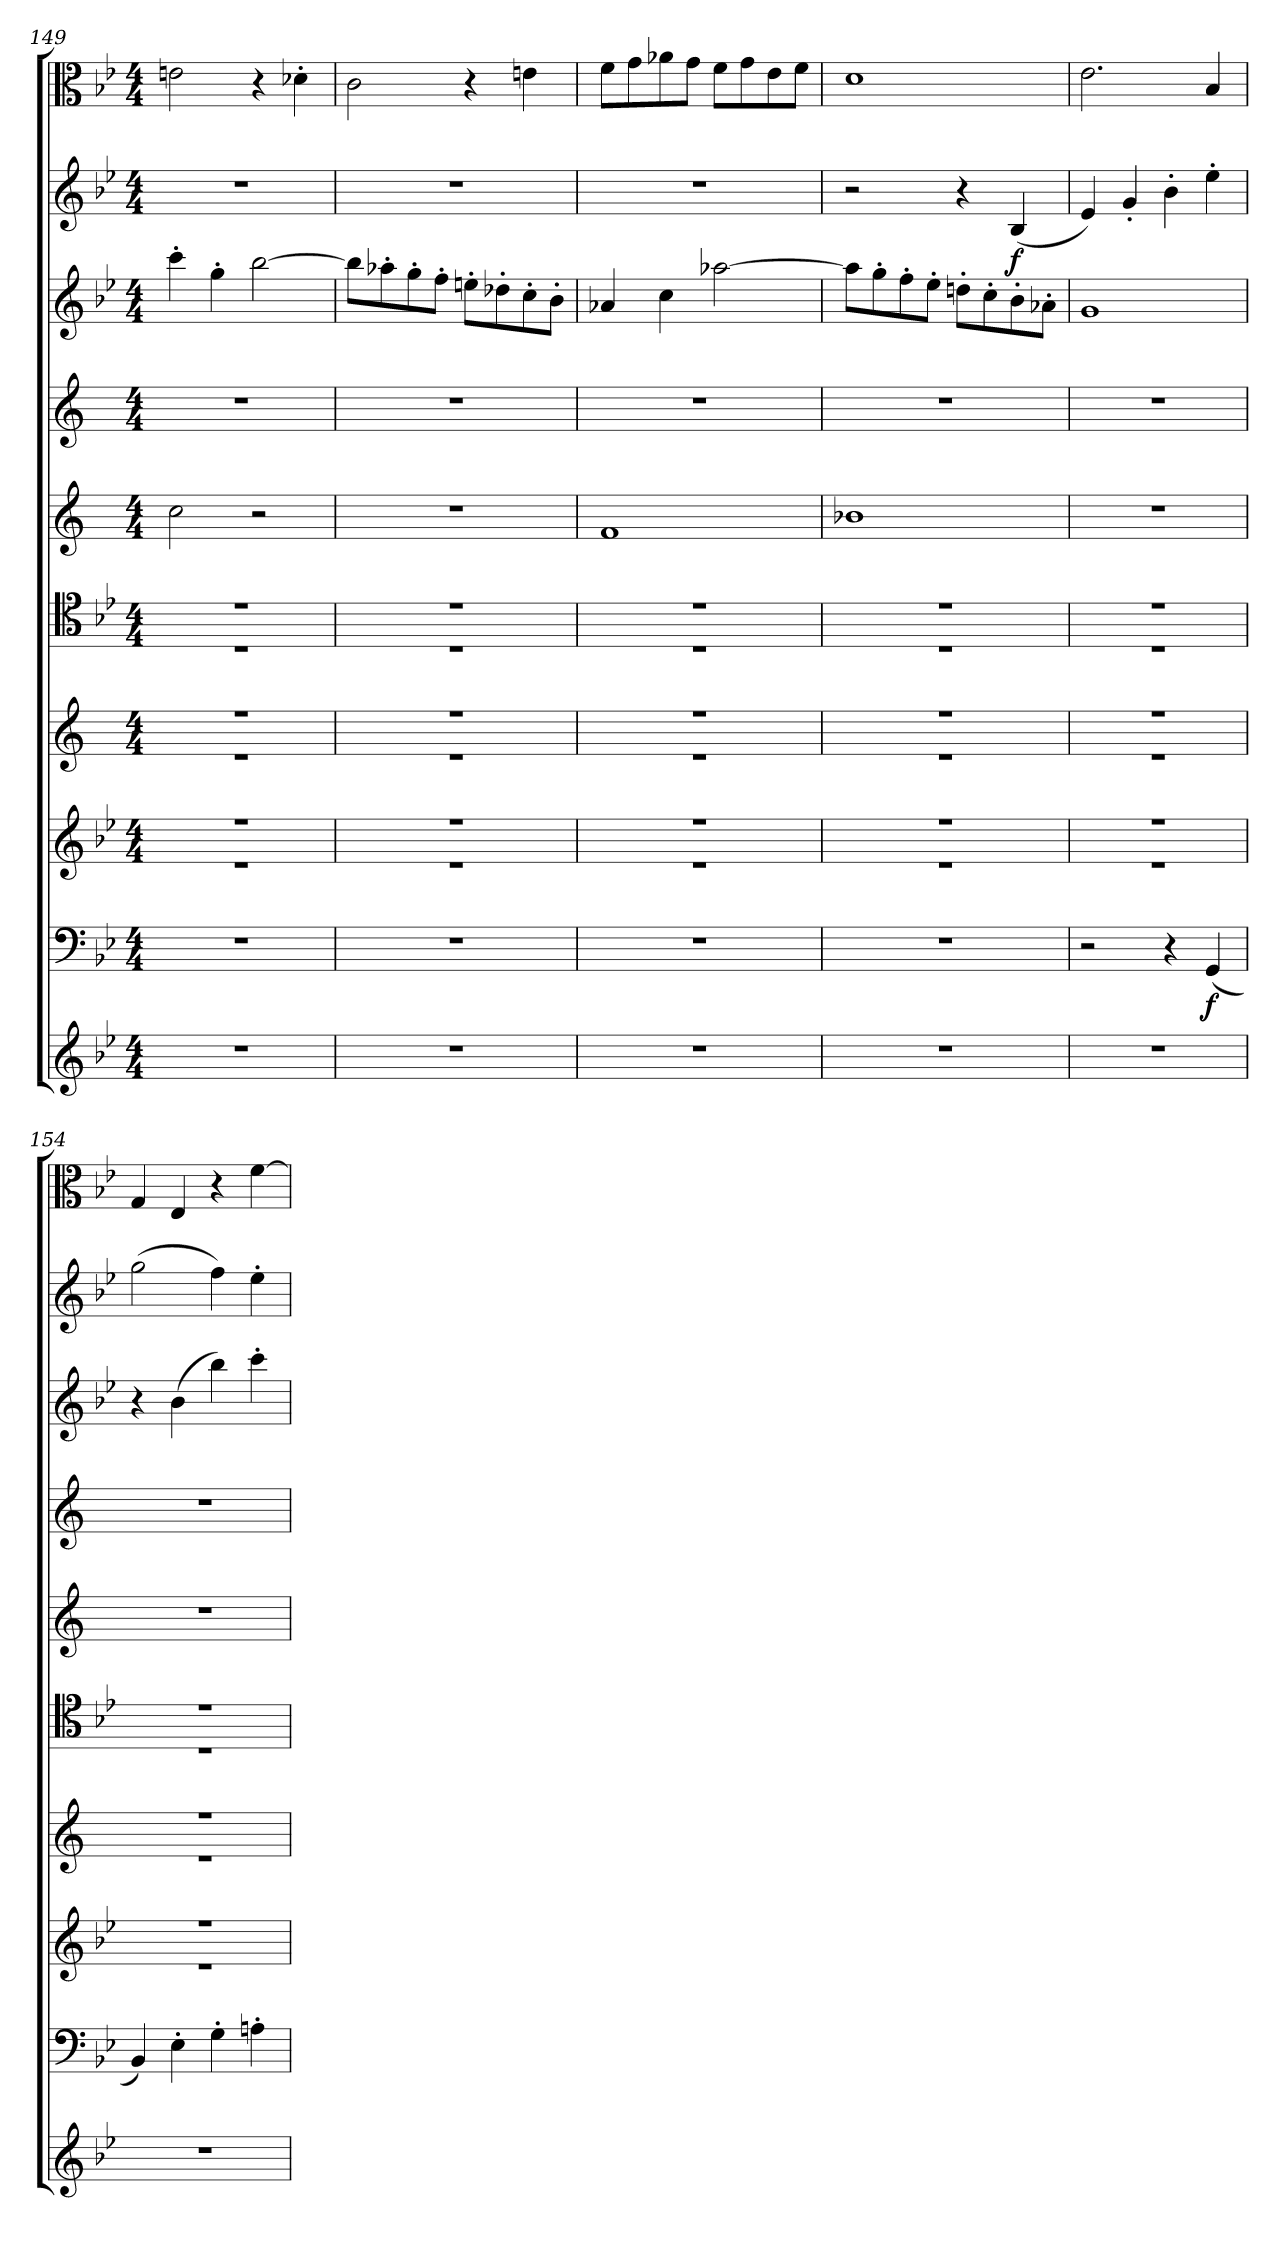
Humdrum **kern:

**kern	**kern	**dynam	**kern	**kern	**kern	**kern	**kern	**kern	**kern	**dynam	**kern
*part10	*part9	*part9	*part8	*part7	*part6	*part5	*part4	*part3	*part2	*part2	*part1
*staff10	*staff9	*staff9	*staff8	*staff7	*staff6	*staff5	*staff4	*staff3	*staff2	*staff2	*staff1
*clefG2	*clefF4	*	*clefG2	*clefG2	*clefC4	*clefG2	*clefG2	*clefG2	*clefG2	*	*clefC3
*k[b-e-]	*k[b-e-]	*	*k[b-e-]	*k[]	*k[b-e-]	*k[]	*k[]	*k[b-e-]	*k[b-e-]	*	*k[b-e-]
*g:	*g:	*	*g:	*	*g:	*	*	*g:	*g:	*	*g:
*M4/4	*M4/4	*	*M4/4	*M4/4	*M4/4	*M4/4	*M4/4	*M4/4	*M4/4	*	*M4/4
=149	=149	=149	=149	=149	=149	=149	=149	=149	=149	=149	=149
*	*	*	*^	*^	*^	*	*	*	*	*	*
1r	1r	.	1r	1r	1r	1r	1r	1r	2cc\	1r	4ccc'\	1r	.	2en\
.	.	.	.	.	.	.	.	.	.	.	4gg'\	.	.	.
.	.	.	.	.	.	.	.	.	2r	.	[2bb-\	.	.	4r
.	.	.	.	.	.	.	.	.	.	.	.	.	.	4d-X'\
=150	=150	=150	=150	=150	=150	=150	=150	=150	=150	=150	=150	=150	=150	=150
1r	1r	.	1r	1r	1r	1r	1r	1r	1r	1r	8bb-\L]	1r	.	2c\
.	.	.	.	.	.	.	.	.	.	.	8aa-X'\	.	.	.
.	.	.	.	.	.	.	.	.	.	.	8gg'\	.	.	.
.	.	.	.	.	.	.	.	.	.	.	8ff'\J	.	.	.
.	.	.	.	.	.	.	.	.	.	.	8een'\L	.	.	4r
.	.	.	.	.	.	.	.	.	.	.	8dd-X'\	.	.	.
.	.	.	.	.	.	.	.	.	.	.	8cc'\	.	.	4en\
.	.	.	.	.	.	.	.	.	.	.	8b-'\J	.	.	.
=151	=151	=151	=151	=151	=151	=151	=151	=151	=151	=151	=151	=151	=151	=151
1r	1r	.	1r	1r	1r	1r	1r	1r	1f/	1r	4a-X/	1r	.	8f\L
.	.	.	.	.	.	.	.	.	.	.	.	.	.	8g\
.	.	.	.	.	.	.	.	.	.	.	4cc\	.	.	8a-X\
.	.	.	.	.	.	.	.	.	.	.	.	.	.	8g\J
.	.	.	.	.	.	.	.	.	.	.	[2aa-X\	.	.	8f\L
.	.	.	.	.	.	.	.	.	.	.	.	.	.	8g\
.	.	.	.	.	.	.	.	.	.	.	.	.	.	8e-\
.	.	.	.	.	.	.	.	.	.	.	.	.	.	8f\J
=152	=152	=152	=152	=152	=152	=152	=152	=152	=152	=152	=152	=152	=152	=152
1r	1r	.	1r	1r	1r	1r	1r	1r	1b-X\	1r	8aa-\L]	2r	.	1d\
.	.	.	.	.	.	.	.	.	.	.	8gg'\	.	.	.
.	.	.	.	.	.	.	.	.	.	.	8ff'\	.	.	.
.	.	.	.	.	.	.	.	.	.	.	8ee-'\J	.	.	.
.	.	.	.	.	.	.	.	.	.	.	8ddn'\L	4r	.	.
.	.	.	.	.	.	.	.	.	.	.	8cc'\	.	.	.
.	.	.	.	.	.	.	.	.	.	.	8b-'\	(4B-/	f	.
.	.	.	.	.	.	.	.	.	.	.	8a-X'\J	.	.	.
=153	=153	=153	=153	=153	=153	=153	=153	=153	=153	=153	=153	=153	=153	=153
1r	2r	.	1r	1r	1r	1r	1r	1r	1r	1r	1g/	4e-/)	.	2.e-\
.	.	.	.	.	.	.	.	.	.	.	.	4g'/	.	.
.	4r	.	.	.	.	.	.	.	.	.	.	4b-'\	.	.
.	(4GG/	f	.	.	.	.	.	.	.	.	.	4ee-'\	.	4B-/
=154	=154	=154	=154	=154	=154	=154	=154	=154	=154	=154	=154	=154	=154	=154
1r	4BB-/)	.	1r	1r	1r	1r	1r	1r	1r	1r	4r	(2gg\	.	4G/
.	4E-'\	.	.	.	.	.	.	.	.	.	(4b-\	.	.	4E-/
.	4G'\	.	.	.	.	.	.	.	.	.	4bb-\)	4ff\)	.	4r
.	4An'\	.	.	.	.	.	.	.	.	.	4ccc'\	4ee-'\	.	[4f\
*	*	*	*v	*v	*	*	*v	*v	*	*	*	*	*	*
*	*	*	*	*v	*v	*	*	*	*	*	*	*
=	=	=	=	=	=	=	=	=	=	=	=
*-	*-	*-	*-	*-	*-	*-	*-	*-	*-	*-	*-
